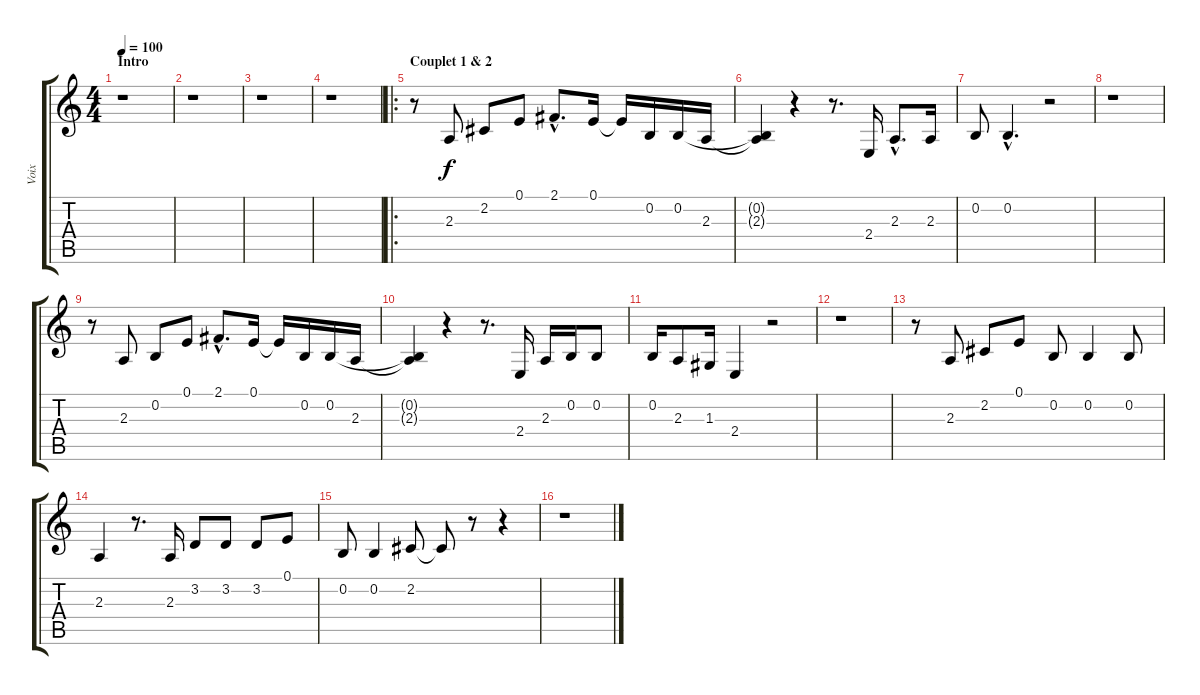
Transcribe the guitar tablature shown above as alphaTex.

\track ("Voix" "Voix") {instrument flute}
\staff {score tabs}
\tuning (E4 B3 G3 D3 A2 E2) {hide}
\ts (4 4)
\section ("" "Intro")
\tempo 100
\clef g2
\ks c
r.1{dy f instrument flute} |
r.1 |
r.1 |
r.1 |
\ro
\section ("" "Couplet 1 & 2")
r.8 2.3.8 2.2.8 0.1.8 2.1{hac}.8{d} 0.1.16 0.1{t}.16 0.2.16 0.2.16 2.3.16 |
(0.2{t} 2.3{t}).4 r.4 r.8{d} 2.4.16 2.3{hac}.8{d} 2.3.16 |
0.2.8 0.2{hac}.4{d} r.2 |
r.1 |
r.8 2.3.8 0.2.8 0.1.8 2.1{hac}.8{d} 0.1.16 0.1{t}.16 0.2.16 0.2.16 2.3.16 |
(0.2{t} 2.3{t}).4 r.4 r.8{d} 2.4.16 2.3.16 0.2.16 0.2.8 |
0.2.16 2.3.8 1.3.16 2.4.4 r.2 |
r.1 |
r.8 2.3.8 2.2.8 0.1.8 0.2.8 0.2.4 0.2.8 |
2.3.4 r.8{d} 2.3.16 3.2.8 3.2.8 3.2.8 0.1.8 |
0.2.8 0.2.4 2.2.8 2.2{t}.8 r.8 r.4 |
r.1
